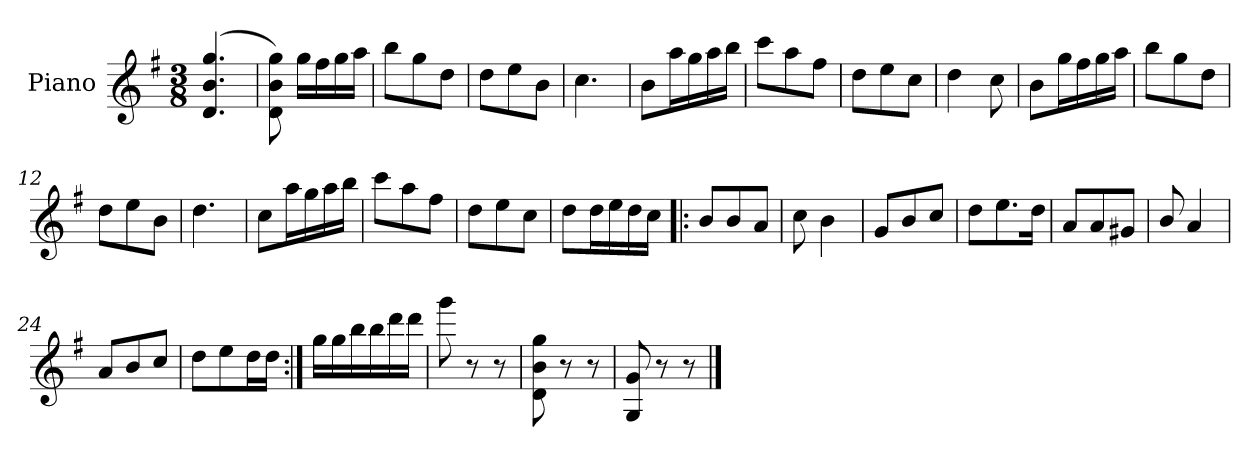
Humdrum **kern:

**kern
*part1
*staff1
*I"Piano
*I'Pno.
*clefG2
*k[f#]
*M3/8
=1
(>4.d/ 4.b/ 4.gg/
=2
8d\ 8b\ 8gg\)
16gg\LL
16ff#\
16gg\
16aa\JJ
=3
8bb\L
8gg\
8dd\J
=4
8dd\L
8ee\
8b\J
=5
4.cc\
!!LO:LB:g=z
=6
8b\L
16aa\L
16gg\
16aa\
16bb\JJ
=7
8ccc\L
8aa\
8ff#\J
=8
8dd\L
8ee\
8cc\J
=9
4dd\
8cc\
=10
8b\L
16gg\L
16ff#\
16gg\
16aa\JJ
!!LO:LB:g=z
=11
8bb\L
8gg\
8dd\J
=12
8dd\L
8ee\
8b\J
=13
4.dd\
=14
8cc\L
16aa\L
16gg\
16aa\
16bb\JJ
=15
8ccc\L
8aa\
8ff#\J
=16
8dd\L
8ee\
8cc\J
!!LO:LB:g=z
=17
8dd\L
16dd\L
16ee\
16dd\
16cc\JJ
=18!|:
8b/L
8b/
8a/J
=19
8cc\
4b\
=20
8g/L
8b/
8cc/J
=21
8dd\L
8.ee\
16dd\Jk
=22
8a/L
8a/
8g#X/J
=23
8b/
4a/
!!LO:LB:g=z
=24
8a/L
8b/
8cc/J
=25
8dd\L
8ee\
16dd\L
16dd\JJ
=26:|!
16gg\LL
16gg\
16bb\
16bb\
16ddd\
16ddd\JJ
=27
8ggg\
8r
8r
=28
8d\ 8b\ 8gg\
8r
8r
=29
8G/ 8g/
8r
8r
==
*-
